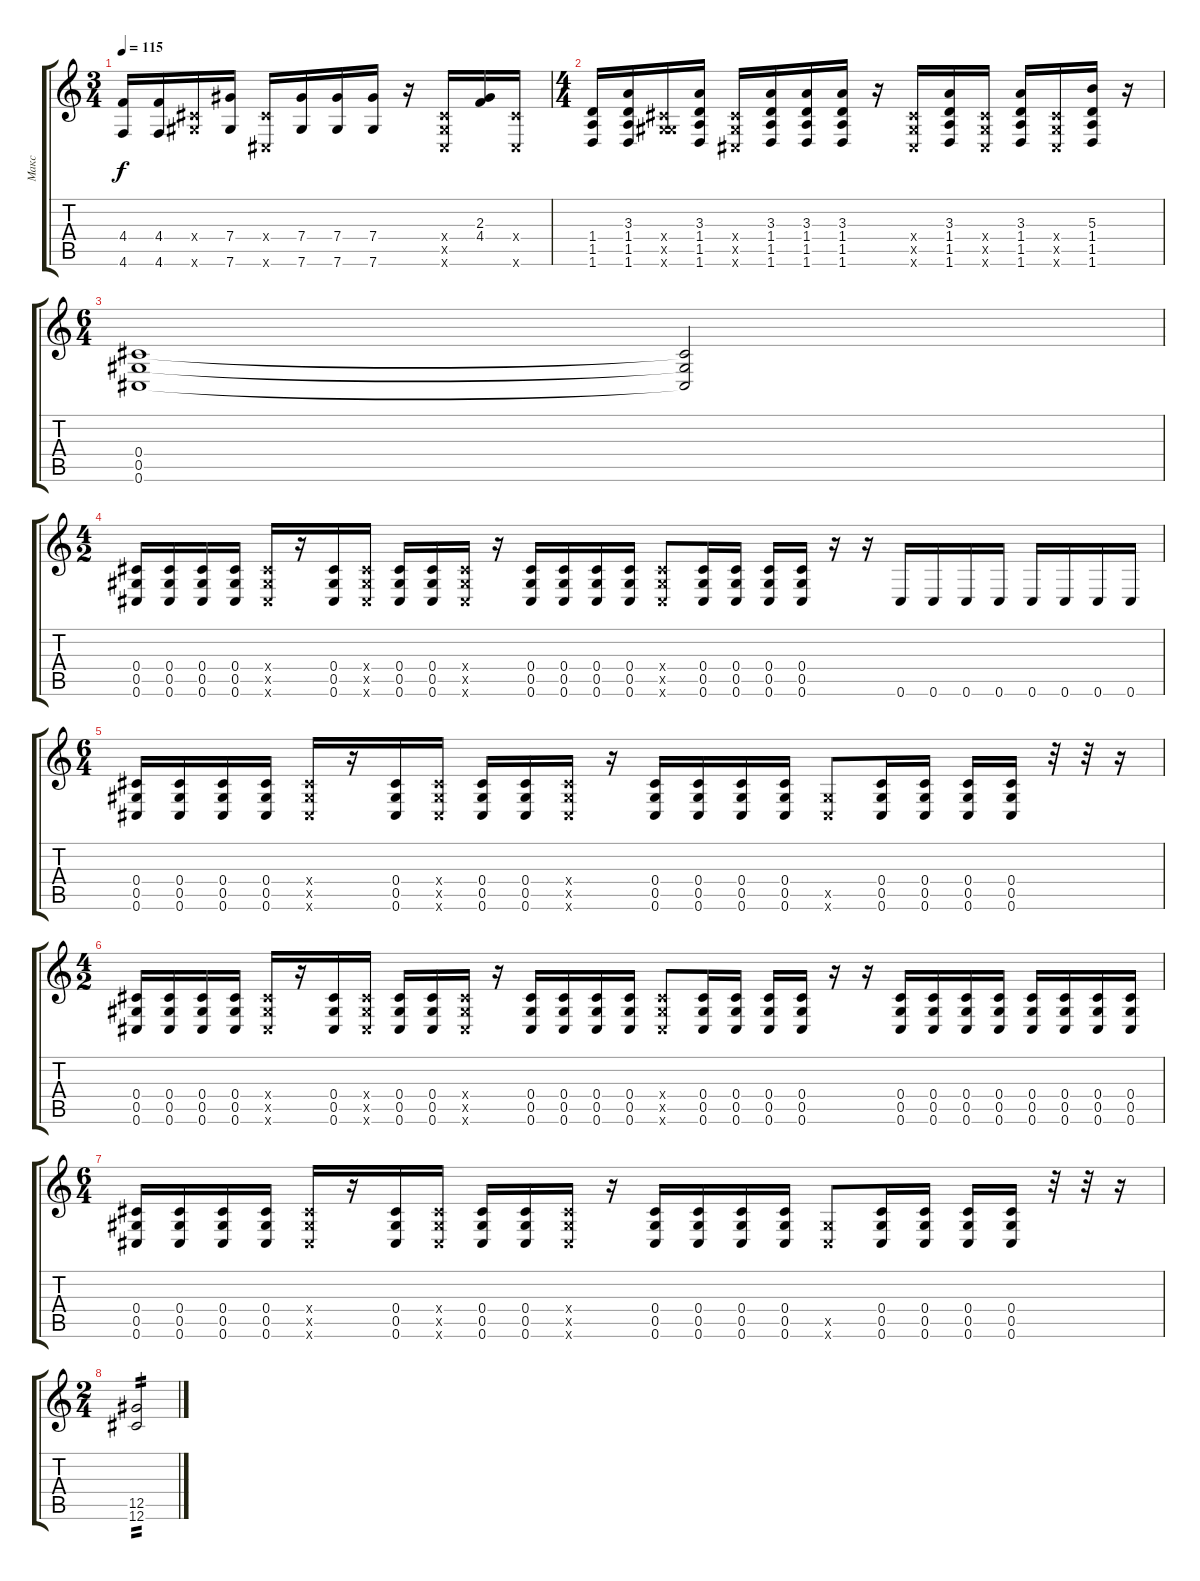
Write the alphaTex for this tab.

\track ("Макс" "Макс") {instrument overdrivenguitar}
\staff {score tabs}
\tuning (Eb4 Bb3 Gb3 Db3 Ab2 Db2) {hide}
\ts (3 4)
\tempo 115
\clef g2
\ks c
(4.4 4.6).16{dy f} (4.4 4.6).16 (0.4{x} 7.6{x}).16 (7.4 7.6).16 (0.4{x} 0.6{x}).16 (7.4 7.6).16 (7.4 7.6).16 (7.4 7.6).16 r.16 (0.4{x} 0.5{x} 0.6{x}).16 (2.3 4.4).16 (0.4{x} 0.6{x}).16 |
\ts (4 4)
(1.4 1.5 1.6).16 (3.3 1.4 1.5 1.6).16 (0.4{x} 0.5{x} 7.6{x}).16 (3.3 1.4 1.5 1.6).16 (0.4{x} 0.5{x} 0.6{x}).16 (3.3 1.4 1.5 1.6).16 (3.3 1.4 1.5 1.6).16 (3.3 1.4 1.5 1.6).16 r.16 (0.4{x} 0.5{x} 0.6{x}).16 (3.3 1.4 1.5 1.6).16 (0.4{x} 0.5{x} 0.6{x}).16 (3.3 1.4 1.5 1.6).16 (0.4{x} 0.5{x} 0.6{x}).16 (5.3 1.4 1.5 1.6).16 r.16 |
\ts (6 4)
(0.4 0.5 0.6).1 (0.4{t} 0.5{t} 0.6{t}).2 |
\ts (4 2)
(0.4 0.5 0.6).16 (0.4 0.5 0.6).16 (0.4 0.5 0.6).16 (0.4 0.5 0.6).16 (0.4{x} 0.5{x} 0.6{x}).16 r.16 (0.4 0.5 0.6).16 (0.4{x} 0.5{x} 0.6{x}).16 (0.4 0.5 0.6).16 (0.4 0.5 0.6).16 (0.4{x} 0.5{x} 0.6{x}).16 r.16 (0.4 0.5 0.6).16 (0.4 0.5 0.6).16 (0.4 0.5 0.6).16 (0.4 0.5 0.6).16 (0.4{x} 0.5{x} 0.6{x}).8 (0.4 0.5 0.6).16 (0.4 0.5 0.6).16 (0.4 0.5 0.6).16 (0.4 0.5 0.6).16 r.16 r.16 0.6.16{balance 16} 0.6.16 0.6.16 0.6.16 0.6.16 0.6.16 0.6.16 0.6.16 |
\ts (6 4)
(0.4 0.5 0.6).16{balance 5} (0.4 0.5 0.6).16 (0.4 0.5 0.6).16 (0.4 0.5 0.6).16 (0.4{x} 0.5{x} 0.6{x}).16 r.16 (0.4 0.5 0.6).16 (0.4{x} 0.5{x} 0.6{x}).16 (0.4 0.5 0.6).16 (0.4 0.5 0.6).16 (0.4{x} 0.5{x} 0.6{x}).16 r.16 (0.4 0.5 0.6).16 (0.4 0.5 0.6).16 (0.4 0.5 0.6).16 (0.4 0.5 0.6).16 (0.5{x} 0.6{x}).8 (0.4 0.5 0.6).16 (0.4 0.5 0.6).16 (0.4 0.5 0.6).16 (0.4 0.5 0.6).16 r.32 r.32 r.16 |
\ts (4 2)
(0.4 0.5 0.6).16 (0.4 0.5 0.6).16 (0.4 0.5 0.6).16 (0.4 0.5 0.6).16 (0.4{x} 0.5{x} 0.6{x}).16 r.16 (0.4 0.5 0.6).16 (0.4{x} 0.5{x} 0.6{x}).16 (0.4 0.5 0.6).16 (0.4 0.5 0.6).16 (0.4{x} 0.5{x} 0.6{x}).16 r.16 (0.4 0.5 0.6).16 (0.4 0.5 0.6).16 (0.4 0.5 0.6).16 (0.4 0.5 0.6).16 (0.4{x} 0.5{x} 0.6{x}).8 (0.4 0.5 0.6).16 (0.4 0.5 0.6).16 (0.4 0.5 0.6).16 (0.4 0.5 0.6).16 r.16 r.16 (0.4 0.5 0.6).16 (0.4 0.5 0.6).16 (0.4 0.5 0.6).16 (0.4 0.5 0.6).16 (0.4 0.5 0.6).16 (0.4 0.5 0.6).16 (0.4 0.5 0.6).16 (0.4 0.5 0.6).16 |
\ts (6 4)
(0.4 0.5 0.6).16 (0.4 0.5 0.6).16 (0.4 0.5 0.6).16 (0.4 0.5 0.6).16 (0.4{x} 0.5{x} 0.6{x}).16 r.16 (0.4 0.5 0.6).16 (0.4{x} 0.5{x} 0.6{x}).16 (0.4 0.5 0.6).16 (0.4 0.5 0.6).16 (0.4{x} 0.5{x} 0.6{x}).16 r.16 (0.4 0.5 0.6).16 (0.4 0.5 0.6).16 (0.4 0.5 0.6).16 (0.4 0.5 0.6).16 (0.5{x} 0.6{x}).8 (0.4 0.5 0.6).16 (0.4 0.5 0.6).16 (0.4 0.5 0.6).16 (0.4 0.5 0.6).16 r.32 r.32 r.16 |
\ts (2 4)
(12.5 12.6).2{tp 2}
